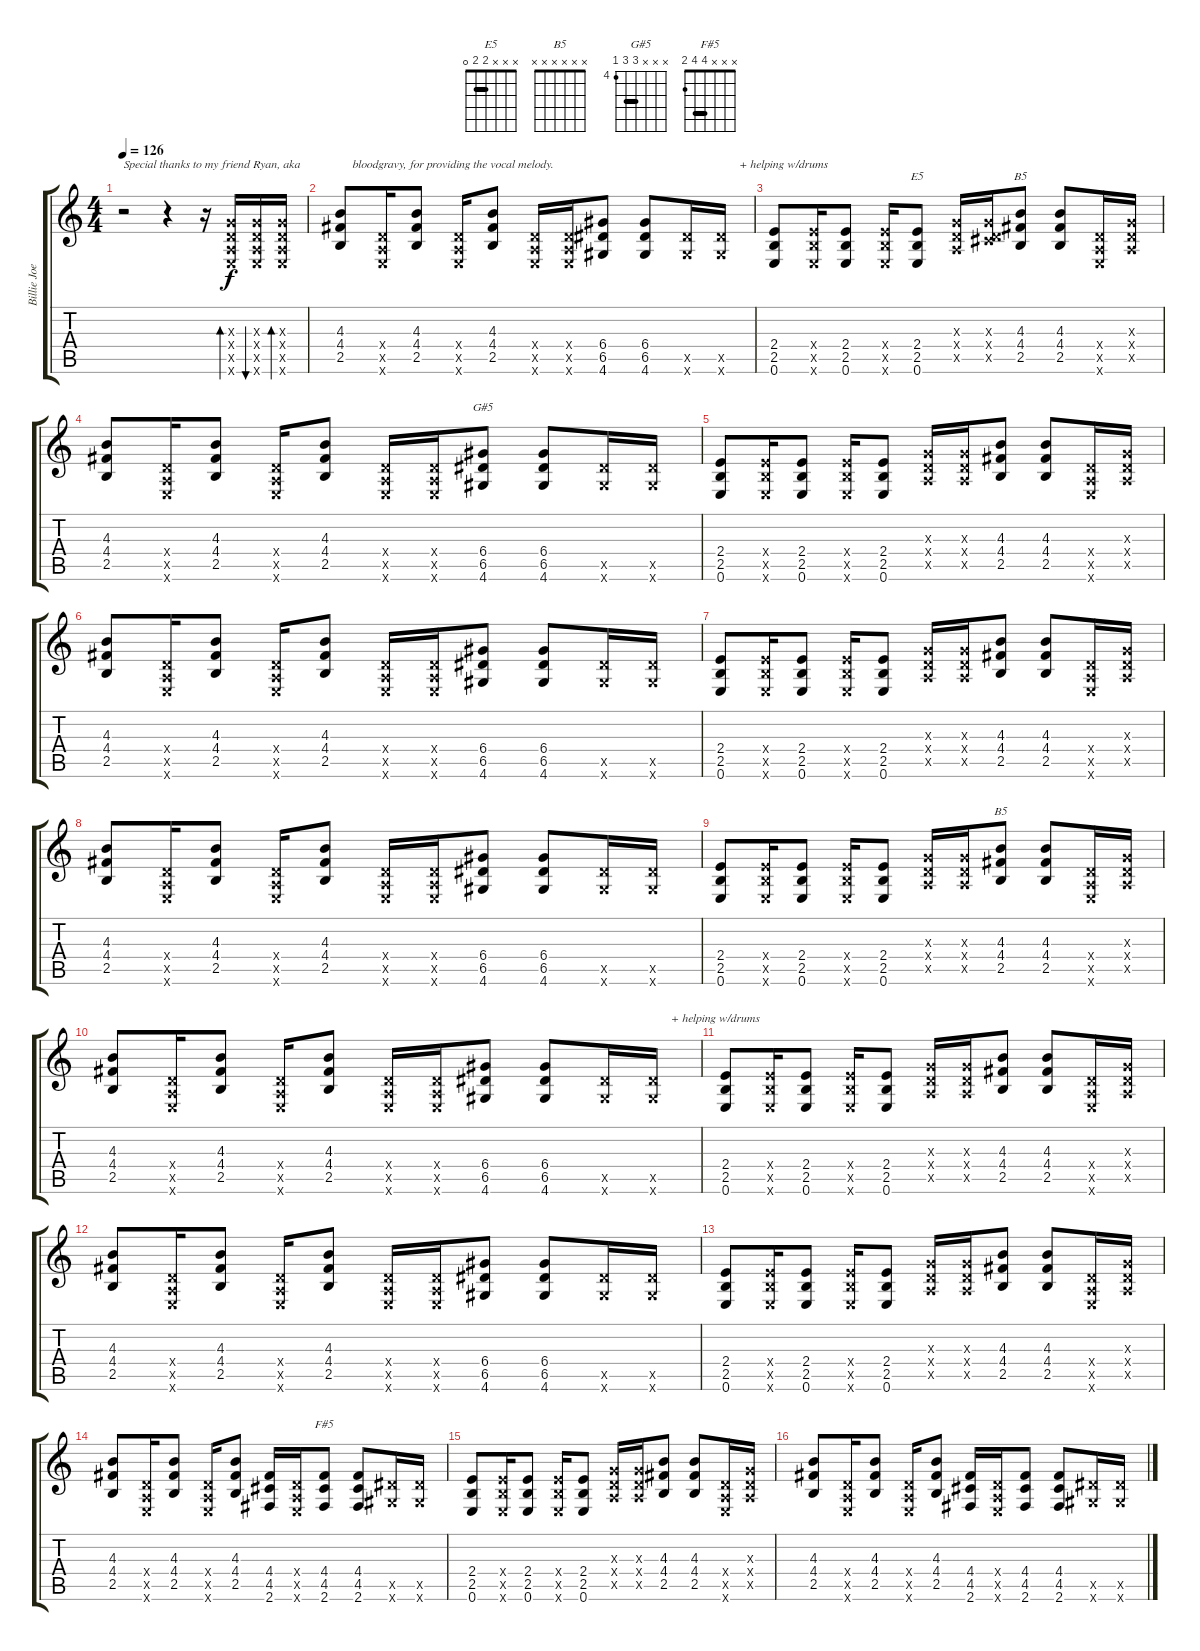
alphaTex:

\track ("Billie Joe solo" "Billie Joe") {instrument overdrivenguitar}
\staff {score tabs}
\tuning (E4 B3 G3 D3 A2 E2) {hide}
\chord ("E5" x x x 2 2 0) {barre 2}
\chord ("B5" x x 4 4 2 x) {barre 4}
\chord ("G#5" x x x 6 6 4) {firstfret 4 barre 6}
\chord ("B5" x x x x x x)
\chord ("F#5" x x x 4 4 2) {barre 4}
\ts (4 4)
\tempo 126
\clef g2
\ks c
r.2{txt "Special thanks to my friend Ryan, aka" dy f instrument overdrivenguitar} r.4 r.16 (0.3{x} 0.4{x} 0.5{x} 0.6{x}).16{bd 30} (0.3{x} 0.4{x} 0.5{x} 0.6{x}).16{bu 30} (0.3{x} 0.4{x} 0.5{x} 0.6{x}).16{bd 30} |
(4.3 4.4 2.5).8{txt "    bloodgravy, for providing the vocal melody."} (0.4{x} 0.5{x} 0.6{x}).16 (4.3 4.4 2.5).8 (0.4{x} 0.5{x} 0.6{x}).16 (4.3 4.4 2.5).8 (0.4{x} 0.5{x} 0.6{x}).16 (0.4{x} 0.5{x} 0.6{x}).16 (6.4 6.5 4.6).8 (6.4 6.5 4.6).8 (6.5{x} 4.6{x}).16 (6.5{x} 4.6{x}).16{txt "      + helping w/drums"} |
(2.4 2.5 0.6).8 (2.4{x} 2.5{x} 0.6{x}).16 (2.4 2.5 0.6).8 (2.4{x} 2.5{x} 0.6{x}).16 (2.4 2.5 0.6).8{ch "E5"} (0.3{x} 0.4{x} 0.5{x}).16 (0.3{x} 0.4{x} 4.5{x}).16 (4.3 4.4 2.5).8{ch "B5"} (4.3 4.4 2.5).8 (0.4{x} 0.5{x} 0.6{x}).16 (0.3{x} 0.4{x} 0.5{x}).16 |
(4.3 4.4 2.5).8 (0.4{x} 0.5{x} 0.6{x}).16 (4.3 4.4 2.5).8 (0.4{x} 0.5{x} 0.6{x}).16 (4.3 4.4 2.5).8 (0.4{x} 0.5{x} 0.6{x}).16 (0.4{x} 0.5{x} 0.6{x}).16 (6.4 6.5 4.6).8{ch "G#5"} (6.4 6.5 4.6).8 (6.5{x} 4.6{x}).16 (6.5{x} 4.6{x}).16 |
(2.4 2.5 0.6).8 (2.4{x} 2.5{x} 0.6{x}).16 (2.4 2.5 0.6).8 (2.4{x} 2.5{x} 0.6{x}).16 (2.4 2.5 0.6).8 (0.3{x} 0.4{x} 0.5{x}).16 (0.3{x} 0.4{x} 0.5{x}).16 (4.3 4.4 2.5).8 (4.3 4.4 2.5).8 (0.4{x} 0.5{x} 0.6{x}).16 (0.3{x} 0.4{x} 0.5{x}).16 |
(4.3 4.4 2.5).8 (0.4{x} 0.5{x} 0.6{x}).16 (4.3 4.4 2.5).8 (0.4{x} 0.5{x} 0.6{x}).16 (4.3 4.4 2.5).8 (0.4{x} 0.5{x} 0.6{x}).16 (0.4{x} 0.5{x} 0.6{x}).16 (6.4 6.5 4.6).8 (6.4 6.5 4.6).8 (6.5{x} 4.6{x}).16 (6.5{x} 4.6{x}).16 |
(2.4 2.5 0.6).8 (2.4{x} 2.5{x} 0.6{x}).16 (2.4 2.5 0.6).8 (2.4{x} 2.5{x} 0.6{x}).16 (2.4 2.5 0.6).8 (0.3{x} 0.4{x} 0.5{x}).16 (0.3{x} 0.4{x} 0.5{x}).16 (4.3 4.4 2.5).8 (4.3 4.4 2.5).8 (0.4{x} 0.5{x} 0.6{x}).16 (0.3{x} 0.4{x} 0.5{x}).16 |
(4.3 4.4 2.5).8 (0.4{x} 0.5{x} 0.6{x}).16 (4.3 4.4 2.5).8 (0.4{x} 0.5{x} 0.6{x}).16 (4.3 4.4 2.5).8 (0.4{x} 0.5{x} 0.6{x}).16 (0.4{x} 0.5{x} 0.6{x}).16 (6.4 6.5 4.6).8 (6.4 6.5 4.6).8 (6.5{x} 4.6{x}).16 (6.5{x} 4.6{x}).16 |
(2.4 2.5 0.6).8 (2.4{x} 2.5{x} 0.6{x}).16 (2.4 2.5 0.6).8 (2.4{x} 2.5{x} 0.6{x}).16 (2.4 2.5 0.6).8 (0.3{x} 0.4{x} 0.5{x}).16 (0.3{x} 0.4{x} 0.5{x}).16 (4.3 4.4 2.5).8{ch "B5"} (4.3 4.4 2.5).8 (0.4{x} 0.5{x} 0.6{x}).16 (0.3{x} 0.4{x} 0.5{x}).16 |
(4.3 4.4 2.5).8 (0.4{x} 0.5{x} 0.6{x}).16 (4.3 4.4 2.5).8 (0.4{x} 0.5{x} 0.6{x}).16 (4.3 4.4 2.5).8 (0.4{x} 0.5{x} 0.6{x}).16 (0.4{x} 0.5{x} 0.6{x}).16 (6.4 6.5 4.6).8 (6.4 6.5 4.6).8 (6.5{x} 4.6{x}).16 (6.5{x} 4.6{x}).16{txt "      + helping w/drums"} |
(2.4 2.5 0.6).8 (2.4{x} 2.5{x} 0.6{x}).16 (2.4 2.5 0.6).8 (2.4{x} 2.5{x} 0.6{x}).16 (2.4 2.5 0.6).8 (0.3{x} 0.4{x} 0.5{x}).16 (0.3{x} 0.4{x} 0.5{x}).16 (4.3 4.4 2.5).8 (4.3 4.4 2.5).8 (0.4{x} 0.5{x} 0.6{x}).16 (0.3{x} 0.4{x} 0.5{x}).16 |
(4.3 4.4 2.5).8 (0.4{x} 0.5{x} 0.6{x}).16 (4.3 4.4 2.5).8 (0.4{x} 0.5{x} 0.6{x}).16 (4.3 4.4 2.5).8 (0.4{x} 0.5{x} 0.6{x}).16 (0.4{x} 0.5{x} 0.6{x}).16 (6.4 6.5 4.6).8 (6.4 6.5 4.6).8 (6.5{x} 4.6{x}).16 (6.5{x} 4.6{x}).16 |
(2.4 2.5 0.6).8 (2.4{x} 2.5{x} 0.6{x}).16 (2.4 2.5 0.6).8 (2.4{x} 2.5{x} 0.6{x}).16 (2.4 2.5 0.6).8 (0.3{x} 0.4{x} 0.5{x}).16 (0.3{x} 0.4{x} 0.5{x}).16 (4.3 4.4 2.5).8 (4.3 4.4 2.5).8 (0.4{x} 0.5{x} 0.6{x}).16 (0.3{x} 0.4{x} 0.5{x}).16 |
(4.3 4.4 2.5).8 (0.4{x} 0.5{x} 0.6{x}).16 (4.3 4.4 2.5).8 (0.4{x} 0.5{x} 0.6{x}).16 (4.3 4.4 2.5).8 (4.4 4.5 2.6).16 (0.4{x} 0.5{x} 0.6{x}).16 (4.4 4.5 2.6).8{ch "F#5"} (4.4 4.5 2.6).8 (6.5{x} 4.6{x}).16 (6.5{x} 4.6{x}).16 |
(2.4 2.5 0.6).8 (2.4{x} 2.5{x} 0.6{x}).16 (2.4 2.5 0.6).8 (2.4{x} 2.5{x} 0.6{x}).16 (2.4 2.5 0.6).8 (0.3{x} 0.4{x} 0.5{x}).16 (0.3{x} 0.4{x} 0.5{x}).16 (4.3 4.4 2.5).8 (4.3 4.4 2.5).8 (0.4{x} 0.5{x} 0.6{x}).16 (0.3{x} 0.4{x} 0.5{x}).16 |
(4.3 4.4 2.5).8 (0.4{x} 0.5{x} 0.6{x}).16 (4.3 4.4 2.5).8 (0.4{x} 0.5{x} 0.6{x}).16 (4.3 4.4 2.5).8 (4.4 4.5 2.6).16 (0.4{x} 0.5{x} 0.6{x}).16 (4.4 4.5 2.6).8 (4.4 4.5 2.6).8 (6.5{x} 4.6{x}).16 (6.5{x} 4.6{x}).16
